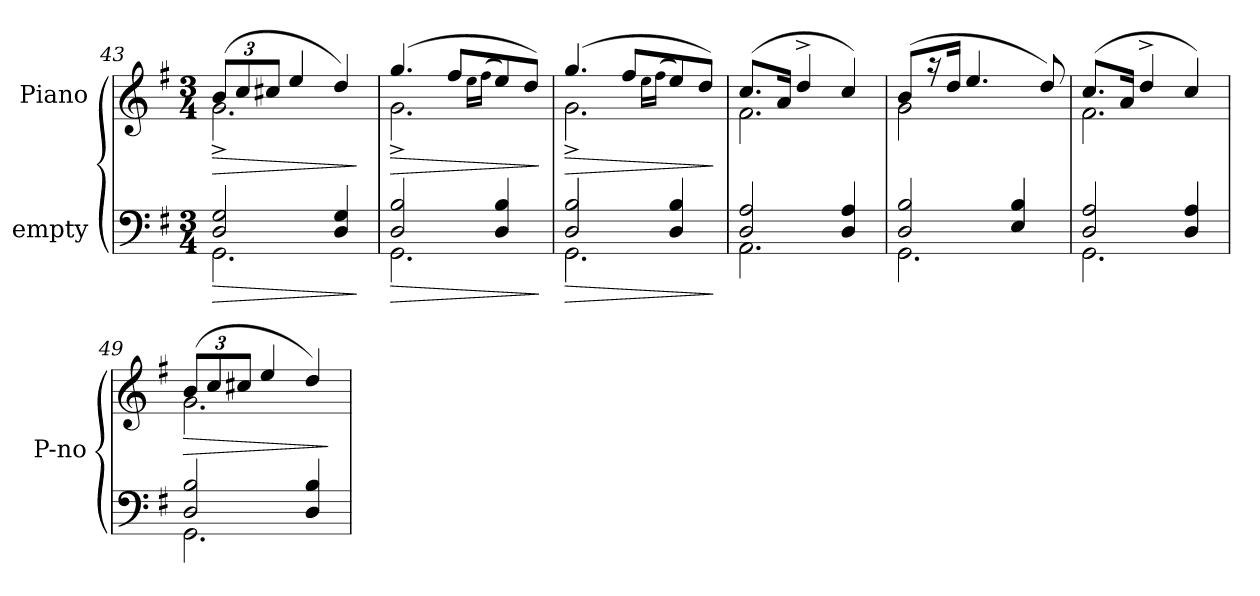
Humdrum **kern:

**kern	**dynam	**kern	**dynam
*part2	*part2	*part1	*part1
*staff2	*staff2	*staff1	*staff1
*I"empty	*	*I"Piano	*
*	*	*I'P-no	*
*clefF4	*	*clefG2	*
*k[f#]	*	*k[f#]	*
*M3/4	*	*M3/4	*
=43	=43	=43	=43
*^	*	*	*
!	!	!LO:HP:b	!	!LO:HP:b
*	*	*	*^	*
2D/ 2G/	2.GG\	>	(12b/L	2.g^\	>
.	.	.	12cc/	.	.
.	.	.	12cc#X/J	.	.
.	.	.	4ee/	.	.
4D/ 4G/	.	.	4dd/)	.	.
*v	*v	*	*	*	*
*	*	*v	*v	*
.	]	.	]
=44	=44	=44	=44
*^	*	*	*
!	!	!LO:HP:b	!	!LO:HP:b
*	*	*	*^	*
2D/ 2B/	2.GG\	>	(4.gg/	2.g^\	>
.	.	.	8ff#/L	.	.
.	.	.	16qqee\LL	.	.
.	.	.	(16qqff#\JJ	.	.
4D/ 4B/	.	.	8ee/)	.	.
.	.	.	8dd/J)	.	.
*v	*v	*	*	*	*
*	*	*v	*v	*
.	]	.	]
=45	=45	=45	=45
*^	*	*	*
!	!	!LO:HP:b	!	!LO:HP:b
*	*	*	*^	*
2D/ 2B/	2.GG\	>	(4.gg/	2.g^\	>
.	.	.	8ff#/L	.	.
.	.	.	16qqee\LL	.	.
.	.	.	(16qqff#\JJ	.	.
4D/ 4B/	.	.	8ee/)	.	.
.	.	.	8dd/J)	.	.
*v	*v	*	*	*	*
*	*	*v	*v	*
.	]	.	]
=46	=46	=46	=46
*^	*	*^	*
2D/ 2A/	2.AA\	.	(8.cc/L	2.f#\	.
.	.	.	16a/Jk	.	.
.	.	.	4dd^/	.	.
4D/ 4A/	.	.	4cc/)	.	.
=47	=47	=47	=47	=47	=47
2D/ 2B/	2.GG\	.	(8b/L	2g\	.
.	.	.	16r	.	.
.	.	.	16dd/Jk	.	.
.	.	.	4.ee/	.	.
4E/ 4B/	.	.	.	4ryy	.
.	.	.	8dd/)	.	.
!!LO:LB:g=z	!!
=48	=48	=48	=48	=48	=48
2D/ 2A/	2.GG\	.	(8.cc/L	2.f#\	.
.	.	.	16a/Jk	.	.
.	.	.	4dd^/	.	.
4D/ 4A/	.	.	4cc/)	.	.
=49	=49	=49	=49	=49	=49
!	!	!	!	!	!LO:HP:b
2D/ 2B/	2.GG\	.	(12b/L	2.g\	>
.	.	.	12cc/	.	.
.	.	.	12cc#X/J	.	.
.	.	.	4ee/	.	.
4D/ 4B/	.	.	4dd/)	.	.
*v	*v	*	*	*	*
*	*	*v	*v	*
.	.	.	]
=	=	=	=
*-	*-	*-	*-
